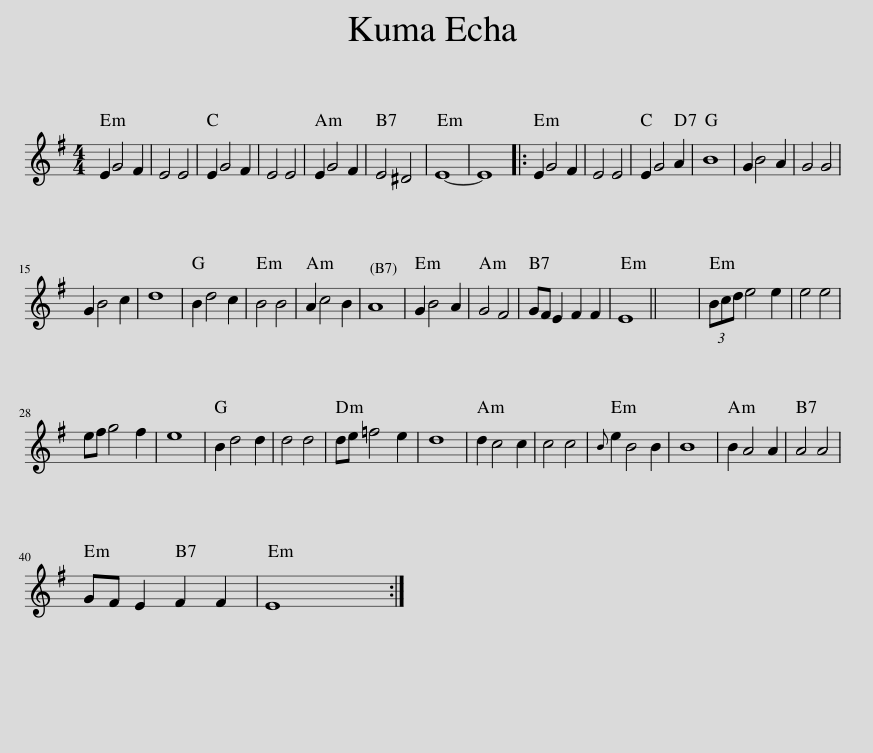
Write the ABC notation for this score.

X:1
L:1/8
M:4/4
I:linebreak $
K:Emin
V:1 treble
V:1
 E2 G4 F2 | E4 E4 | E2 G4 F2 | E4 E4 | E2 G4 F2 | %5
 E4 ^D4 | E8- | E8 |: E2 G4 F2 | E4 E4 | %10
 E2 G4 A2 | B8 | G2 B4 A2 | G4 G4 |$ G2 B4 c2 | %15
 d8 | B2 d4 c2 | B4 B4 | A2 c4 B2 | A8 | %20
 G2 B4 A2 | G4 F4 | GF E2 F2 F2 | E8 || x8 | %25
 (3Bcd e4 e2 | e4 e4 |$ ef g4 f2 | e8 | B2 d4 d2 | %30
 d4 d4 | de =f4 e2 | d8 | d2 c4 c2 | c4 c4 | %35
{B} e2 B4 B2 | B8 | B2 A4 A2 | A4 A4 |$ GF E2 F2 F2 | %40
 E8 :| %41
